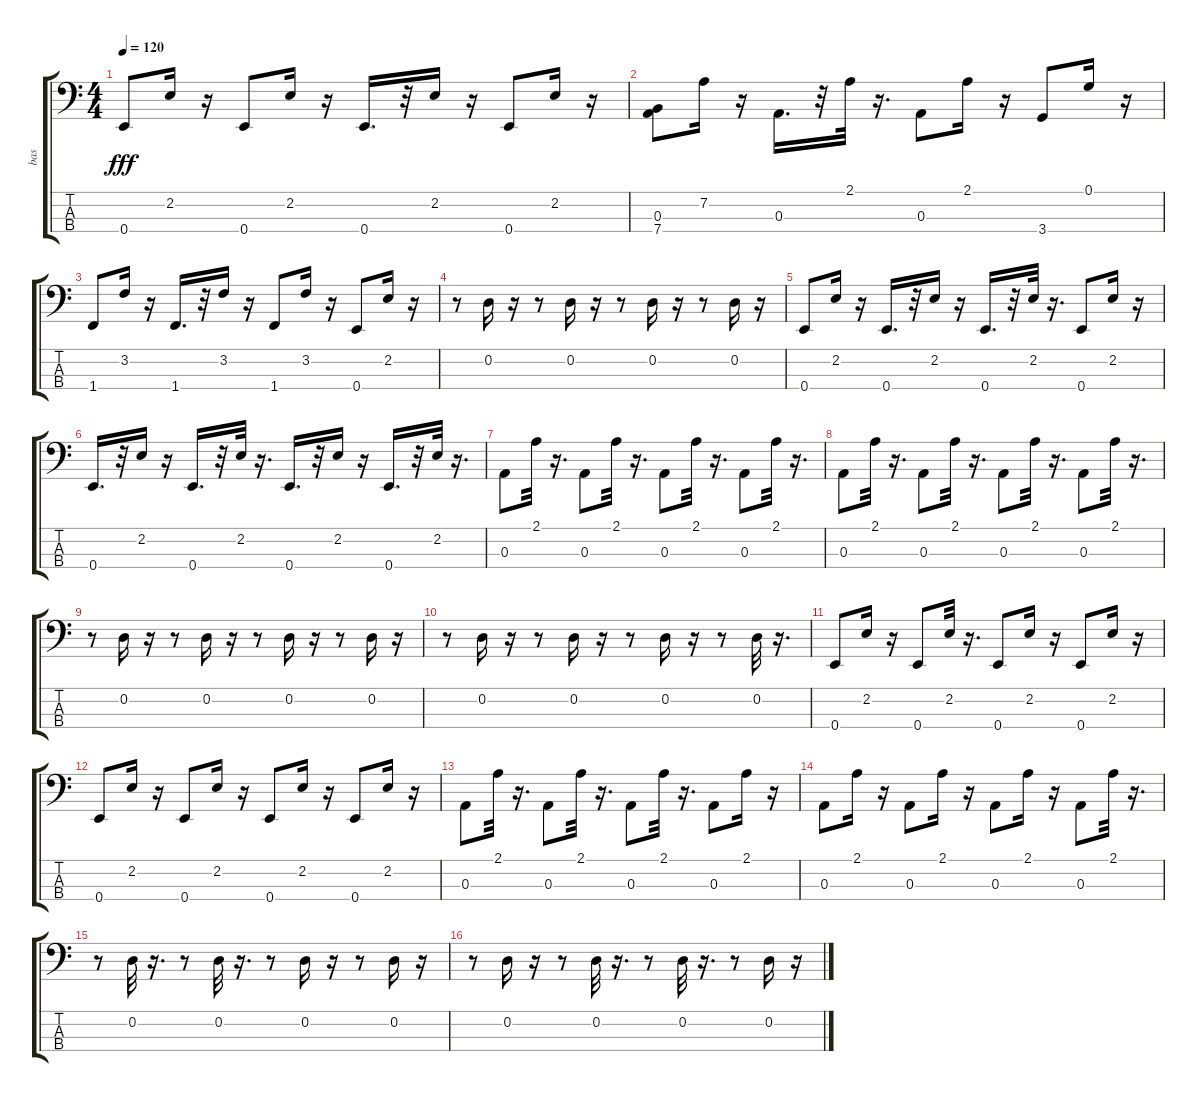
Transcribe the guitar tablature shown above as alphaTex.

\track ("bas" "bas") {instrument fretlessbass}
\staff {score tabs}
\tuning (G2 D2 A1 E1) {hide}
\ts (4 4)
\tempo 120
\clef f4
\ks c
0.4.8{dy fff} 2.2.16 r.16 0.4.8 2.2.16 r.16 0.4.16{d} r.32 2.2.16 r.16 0.4.8 2.2.16 r.16 |
(0.3 7.4).8 7.2.16 r.16 0.3.16{d} r.32 2.1.32 r.16{d} 0.3.8 2.1.16 r.16 3.4.8 0.1.16 r.16 |
1.4.8 3.2.16 r.16 1.4.16{d} r.32 3.2.16 r.16 1.4.8 3.2.16 r.16 0.4.8 2.2.16 r.16 |
r.8 0.2.16 r.16 r.8 0.2.16 r.16 r.8 0.2.16 r.16 r.8 0.2.16 r.16 |
0.4.8 2.2.16 r.16 0.4.16{d} r.32 2.2.16 r.16 0.4.16{d} r.32 2.2.32 r.16{d} 0.4.8 2.2.16 r.16 |
0.4.16{d} r.32 2.2.16 r.16 0.4.16{d} r.32 2.2.32 r.16{d} 0.4.16{d} r.32 2.2.16 r.16 0.4.16{d} r.32 2.2.32 r.16{d} |
0.3.8 2.1.32 r.16{d} 0.3.8 2.1.32 r.16{d} 0.3.8 2.1.32 r.16{d} 0.3.8 2.1.32 r.16{d} |
0.3.8 2.1.32 r.16{d} 0.3.8 2.1.32 r.16{d} 0.3.8 2.1.32 r.16{d} 0.3.8 2.1.32 r.16{d} |
r.8 0.2.16 r.16 r.8 0.2.16 r.16 r.8 0.2.16 r.16 r.8 0.2.16 r.16 |
r.8 0.2.16 r.16 r.8 0.2.16 r.16 r.8 0.2.16 r.16 r.8 0.2.32 r.16{d} |
0.4.8 2.2.16 r.16 0.4.8 2.2.32 r.16{d} 0.4.8 2.2.16 r.16 0.4.8 2.2.16 r.16 |
0.4.8 2.2.16 r.16 0.4.8 2.2.16 r.16 0.4.8 2.2.16 r.16 0.4.8 2.2.16 r.16 |
0.3.8 2.1.32 r.16{d} 0.3.8 2.1.32 r.16{d} 0.3.8 2.1.32 r.16{d} 0.3.8 2.1.16 r.16 |
0.3.8 2.1.16 r.16 0.3.8 2.1.16 r.16 0.3.8 2.1.16 r.16 0.3.8 2.1.32 r.16{d} |
r.8 0.2.32 r.16{d} r.8 0.2.32 r.16{d} r.8 0.2.16 r.16 r.8 0.2.16 r.16 |
r.8 0.2.16 r.16 r.8 0.2.32 r.16{d} r.8 0.2.32 r.16{d} r.8 0.2.16 r.16
